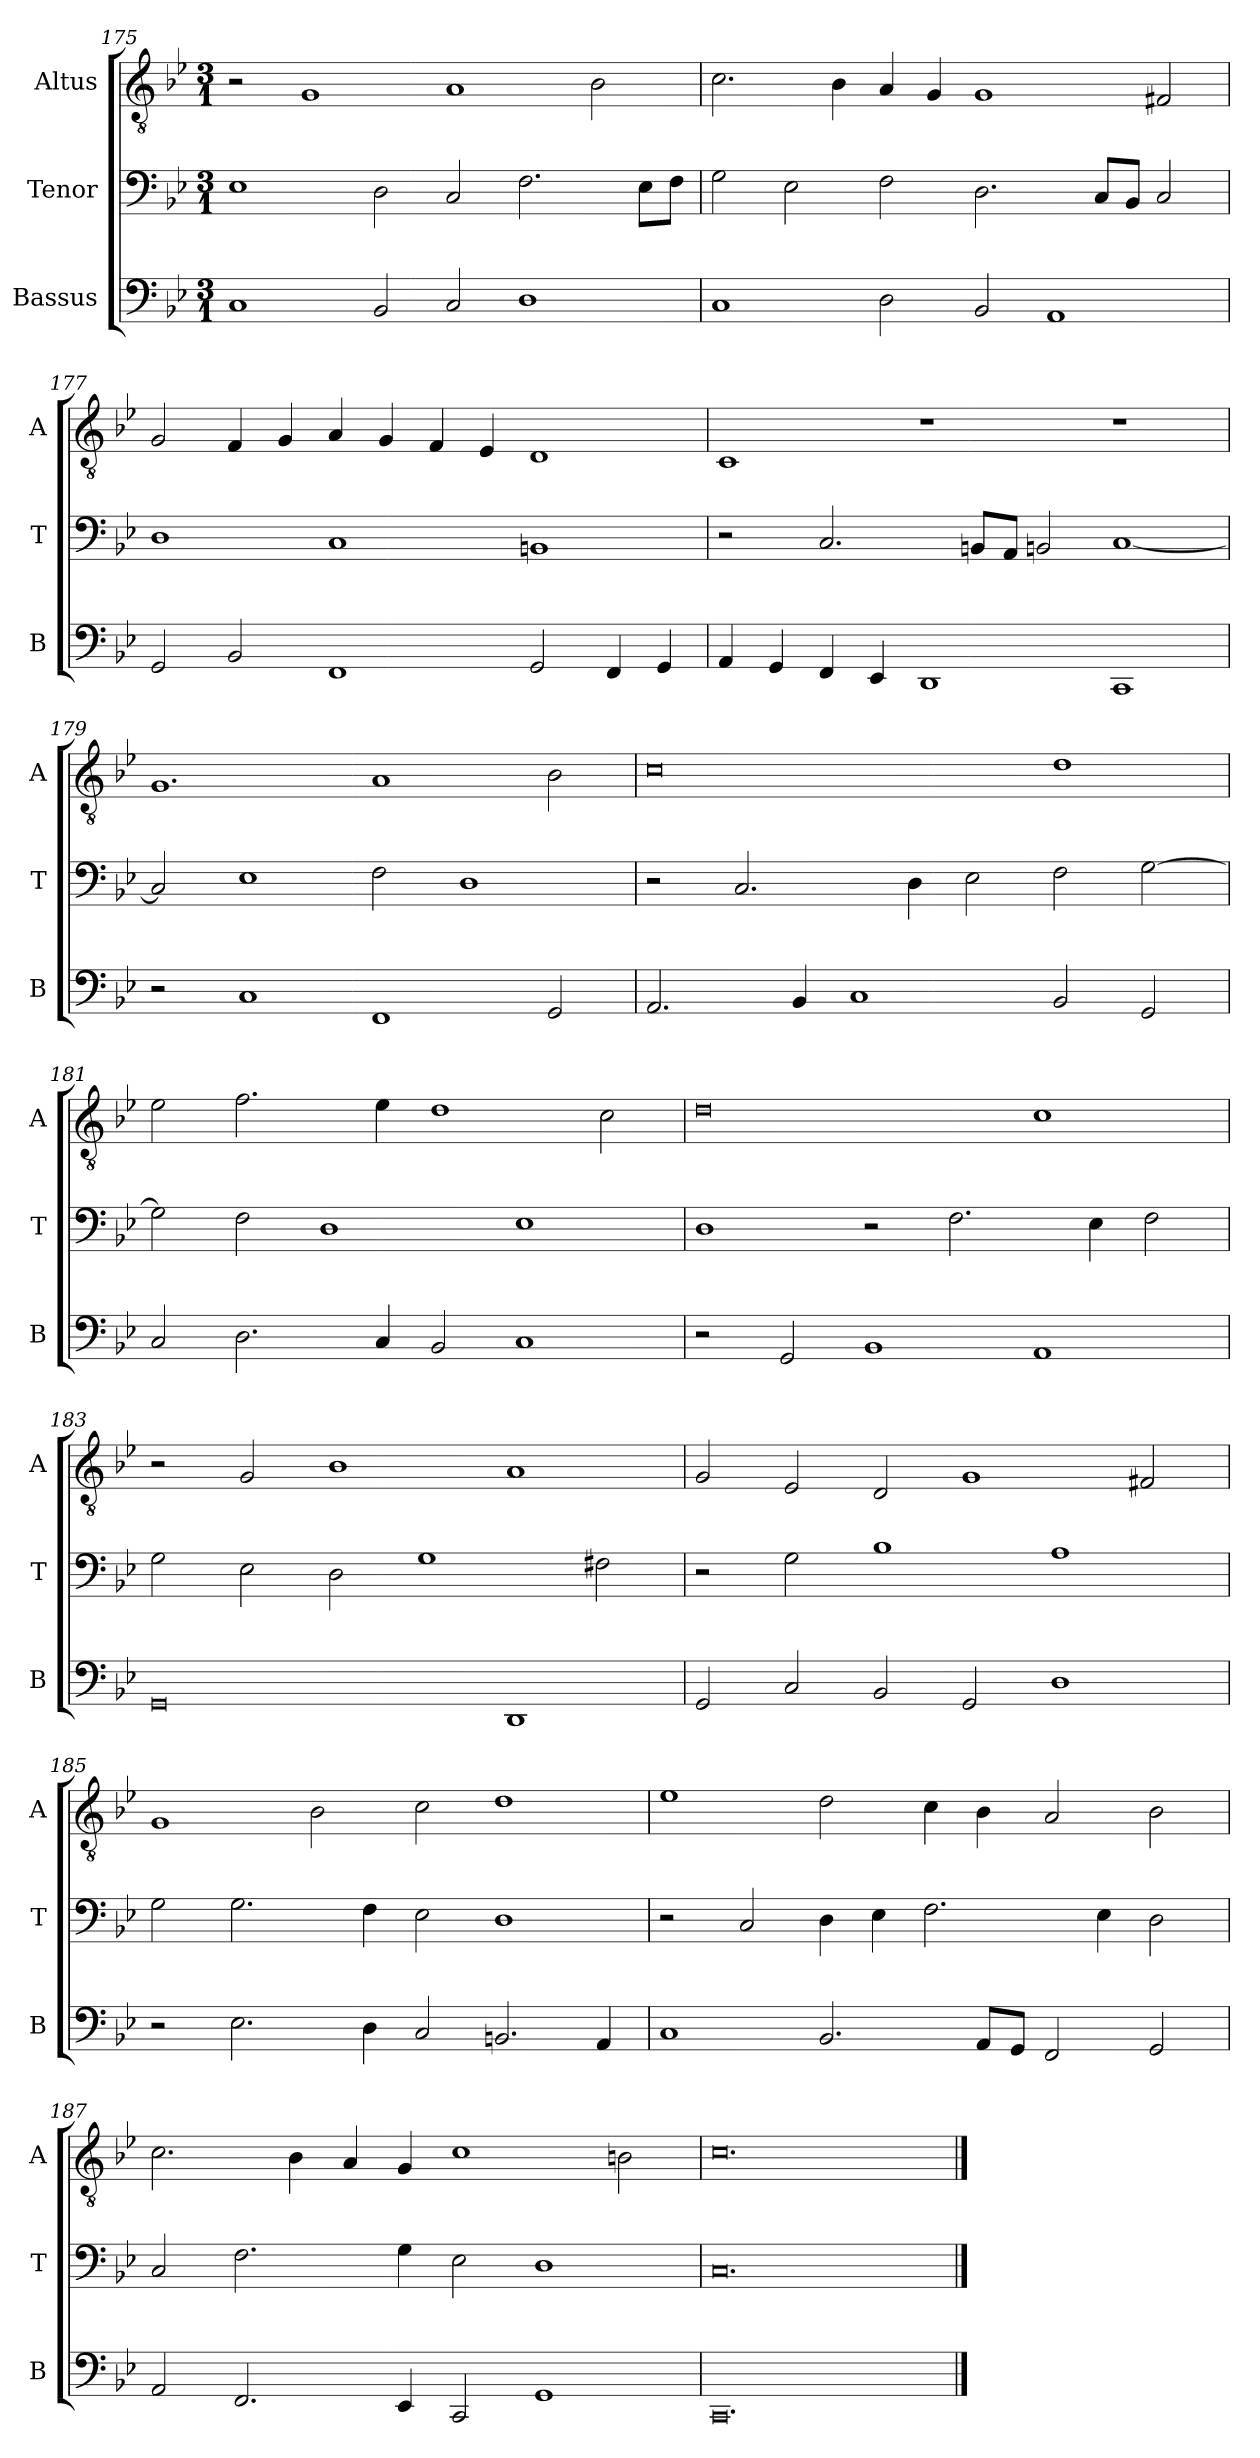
**kern	**kern	**kern
*part3	*part2	*part1
*staff3	*staff2	*staff1
*I"Bassus	*I"Tenor	*I"Altus
*I'B	*I'T	*I'A
*clefF4	*clefF4	*clefGv2
*k[b-e-]	*k[b-e-]	*k[b-e-]
*M3/1	*M3/1	*M3/1
=175	=175	=175
1C	1E-	2r
.	.	1G
2BB-/	2D\	.
2C/	2C/	1A
1D	2.F\	.
.	.	2B-\
.	8E-\L	.
.	8F\J	.
=176	=176	=176
1C	2G\	2.c\
.	2E-\	.
.	.	4B-\
2D\	2F\	4A/
.	.	4G/
2BB-/	2.D\	1G
1AA	.	.
.	8C/L	.
.	8BB-/J	.
.	2C/	2F#X/
=177	=177	=177
2GG/	1D	2G/
2BB-/	.	4F/
.	.	4G/
1FF	1C	4A/
.	.	4G/
.	.	4F/
.	.	4E-/
2GG/	1BBn	1D
4FF/	.	.
4GG/	.	.
=178	=178	=178
4AA/	2r	1C
4GG/	.	.
4FF/	2.C/	.
4EE-/	.	.
1DD	.	1r
.	8BBn/L	.
.	8AA/J	.
.	2BBn/	.
1CC	[1C	1r
=179	=179	=179
2r	2C/]	1.G
1C	1E-	.
1FF	2F\	1A
.	1D	.
2GG/	.	2B-\
=180	=180	=180
2.AA/	2r	0c
.	2.C/	.
4BB-/	.	.
1C	.	.
.	4D\	.
.	2E-\	.
2BB-/	2F\	1d
2GG/	[2G\	.
=181	=181	=181
2C/	2G\]	2e-\
2.D\	2F\	2.f\
.	1D	.
4C/	.	4e-\
2BB-/	.	1d
1C	1E-	.
.	.	2c\
=182	=182	=182
2r	1D	0d
2GG/	.	.
1BB-	2r	.
.	2.F\	.
1AA	.	1c
.	4E-\	.
.	2F\	.
=183	=183	=183
0GG	2G\	2r
.	2E-\	2G/
.	2D\	1B-
.	1G	.
1DD	.	1A
.	2F#X\	.
=184	=184	=184
2GG/	2r	2G/
2C/	2G\	2E-/
2BB-/	1B-	2D/
2GG/	.	1G
1D	1A	.
.	.	2F#X/
=185	=185	=185
2r	2G\	1G
2.E-\	2.G\	.
.	.	2B-\
4D\	4F\	.
2C/	2E-\	2c\
2.BBn/	1D	1d
4AA/	.	.
=186	=186	=186
1C	2r	1e-
.	2C/	.
2.BB-/	4D\	2d\
.	4E-\	.
.	2.F\	4c\
8AA/L	.	4B-\
8GG/J	.	.
2FF/	.	2A/
.	4E-\	.
2GG/	2D\	2B-\
=187	=187	=187
2AA/	2C/	2.c\
2.FF/	2.F\	.
.	.	4B-\
.	.	4A/
4EE-/	4G\	4G/
2CC/	2E-\	1c
1GG	1D	.
.	.	2Bn\
=188	=188	=188
0.CC	0.C	0.c
==	==	==
*-	*-	*-
